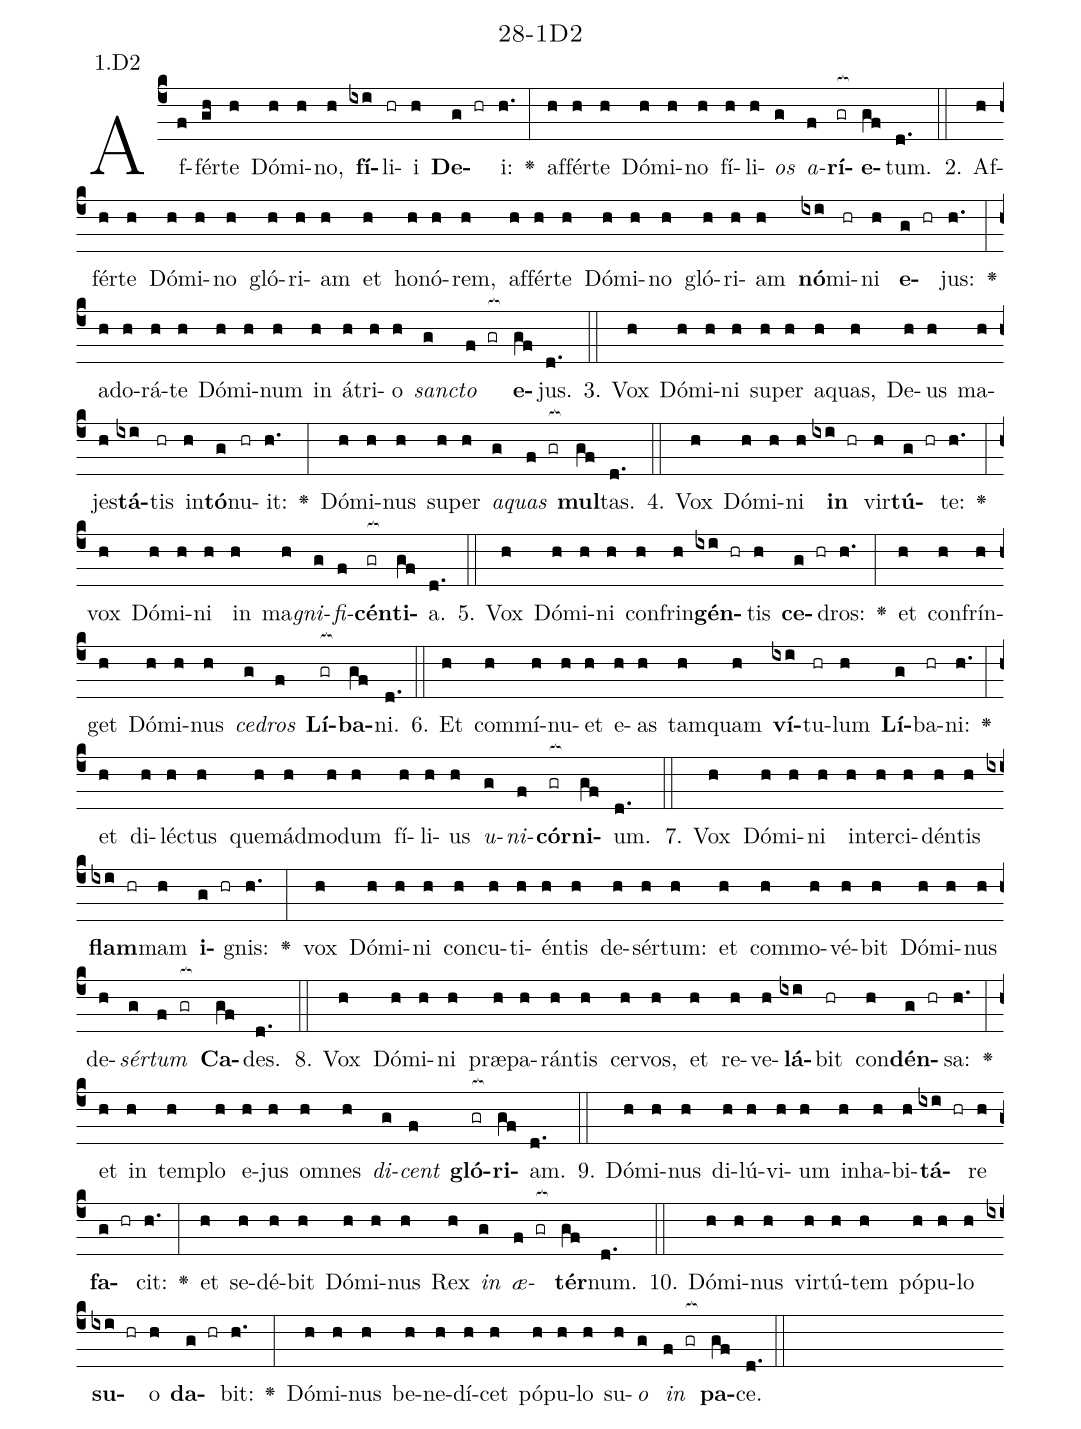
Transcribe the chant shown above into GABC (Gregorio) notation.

name: 28-1D2;
annotation: 1.D2;
%%
(c4)Af(f)fér(gh)te(h) Dó(h)mi(h)no,(h) <b>fí</b>(ixi)li(hr)i(h) <b>De</b>(g hr)i:(h.) <v>\greheightstar</v>(:) af(h)fér(h)te(h) Dó(h)mi(h)no(h) fí(h)li(h)<i>os</i>(g) <i>a</i>(f)<b>rí</b>(gr[ocb:1{])<b>e</b>(gf[ocb:0}])tum.(d.) (::)
2. Af(h)fér(h)te(h) Dó(h)mi(h)no(h) gló(h)ri(h)am(h) et(h) ho(h)nó(h)rem,(h) af(h)fér(h)te(h) Dó(h)mi(h)no(h) gló(h)ri(h)am(h) <b>nó</b>(ixi)mi(hr)ni(h) <b>e</b>(g hr)jus:(h.) <v>\greheightstar</v>(:) ad(h)o(h)rá(h)te(h) Dó(h)mi(h)num(h) in(h) á(h)tri(h)o(h) <i>sanc</i>(g)<i>to</i>(f gr[ocb:1{]) <b>e</b>(gf[ocb:0}])jus.(d.) (::)
3. Vox(h) Dó(h)mi(h)ni(h) su(h)per(h) a(h)quas,(h) De(h)us(h) ma(h)jes(h)<b>tá</b>(ixi)tis(hr) in(h)<b>tó</b>(g)nu(hr)it:(h.) <v>\greheightstar</v>(:) Dó(h)mi(h)nus(h) su(h)per(h) <i>a</i>(g)<i>quas</i>(f gr[ocb:1{]) <b>mul</b>(gf[ocb:0}])tas.(d.) (::)
4. Vox(h) Dó(h)mi(h)ni(h) <b>in</b>(ixi hr) vir(h)<b>tú</b>(g hr)te:(h.) <v>\greheightstar</v>(:) vox(h) Dó(h)mi(h)ni(h) in(h) ma(h)<i>gni</i>(g)<i>fi</i>(f)<b>cén</b>(gr[ocb:1{])<b>ti</b>(gf[ocb:0}])a.(d.) (::)
5. Vox(h) Dó(h)mi(h)ni(h) con(h)frin(h)<b>gén</b>(ixi hr)tis(h) <b>ce</b>(g hr)dros:(h.) <v>\greheightstar</v>(:) et(h) con(h)frín(h)get(h) Dó(h)mi(h)nus(h) <i>ce</i>(g)<i>dros</i>(f) <b>Lí</b>(gr[ocb:1{])<b>ba</b>(gf[ocb:0}])ni.(d.) (::)
6. Et(h) com(h)mí(h)nu(h)et(h) e(h)as(h) tam(h)quam(h) <b>ví</b>(ixi)tu(hr)lum(h) <b>Lí</b>(g)ba(hr)ni:(h.) <v>\greheightstar</v>(:) et(h) di(h)léc(h)tus(h) quem(h)ád(h)mo(h)dum(h) fí(h)li(h)us(h) <i>u</i>(g)<i>ni</i>(f)<b>cór</b>(gr[ocb:1{])<b>ni</b>(gf[ocb:0}])um.(d.) (::)
7. Vox(h) Dó(h)mi(h)ni(h) in(h)ter(h)ci(h)dén(h)tis(h) <b>flam</b>(ixi hr)mam(h) <b>i</b>(g hr)gnis:(h.) <v>\greheightstar</v>(:) vox(h) Dó(h)mi(h)ni(h) con(h)cu(h)ti(h)én(h)tis(h) de(h)sér(h)tum:(h) et(h) com(h)mo(h)vé(h)bit(h) Dó(h)mi(h)nus(h) de(h)<i>sér</i>(g)<i>tum</i>(f gr[ocb:1{]) <b>Ca</b>(gf[ocb:0}])des.(d.) (::)
8. Vox(h) Dó(h)mi(h)ni(h) præ(h)pa(h)rán(h)tis(h) cer(h)vos,(h) et(h) re(h)ve(h)<b>lá</b>(ixi)bit(hr) con(h)<b>dén</b>(g hr)sa:(h.) <v>\greheightstar</v>(:) et(h) in(h) tem(h)plo(h) e(h)jus(h) om(h)nes(h) <i>di</i>(g)<i>cent</i>(f) <b>gló</b>(gr[ocb:1{])<b>ri</b>(gf[ocb:0}])am.(d.) (::)
9. Dó(h)mi(h)nus(h) di(h)lú(h)vi(h)um(h) in(h)ha(h)bi(h)<b>tá</b>(ixi hr)re(h) <b>fa</b>(g hr)cit:(h.) <v>\greheightstar</v>(:) et(h) se(h)dé(h)bit(h) Dó(h)mi(h)nus(h) Rex(h) <i>in</i>(g) <i>æ</i>(f gr[ocb:1{])<b>tér</b>(gf[ocb:0}])num.(d.) (::)
10. Dó(h)mi(h)nus(h) vir(h)tú(h)tem(h) pó(h)pu(h)lo(h) <b>su</b>(ixi hr)o(h) <b>da</b>(g hr)bit:(h.) <v>\greheightstar</v>(:) Dó(h)mi(h)nus(h) be(h)ne(h)dí(h)cet(h) pó(h)pu(h)lo(h) su(h)<i>o</i>(g) <i>in</i>(f gr[ocb:1{]) <b>pa</b>(gf[ocb:0}])ce.(d.) (::)
